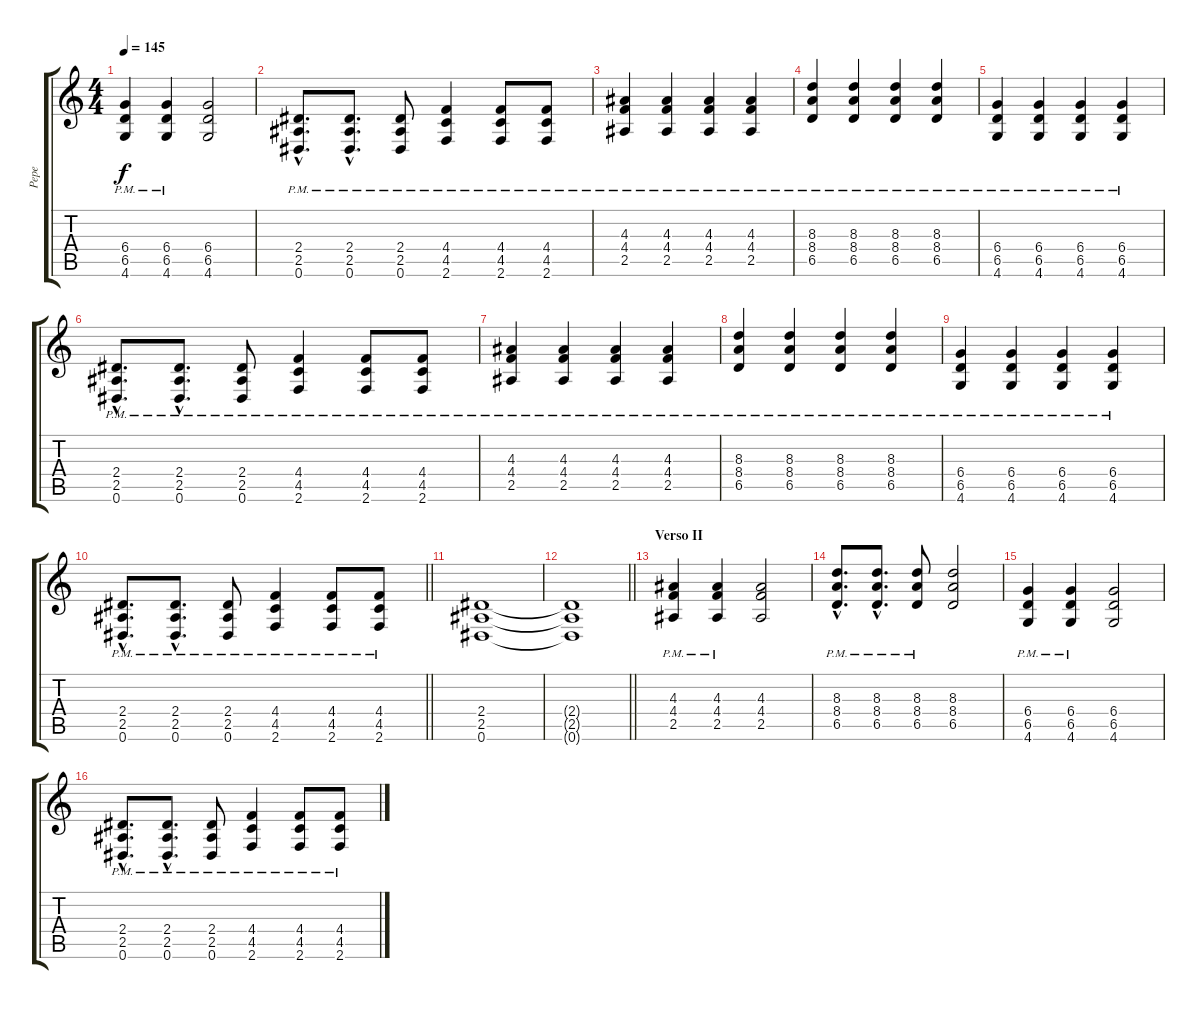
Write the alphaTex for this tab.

\track ("Pepe" "Pepe") {instrument distortionguitar}
\staff {score tabs}
\tuning (Eb4 Bb3 Gb3 Db3 Ab2 Eb2) {hide}
\ts (4 4)
\tempo 145
\clef g2
\ks c
(6.4{pm} 6.5{pm} 4.6{pm}).4{dy f} (6.4{pm} 6.5{pm} 4.6{pm}).4 (6.4 6.5 4.6).2 |
(2.4{hac pm} 2.5{hac pm} 0.6{hac pm}).8{d} (2.4{hac pm} 2.5{hac pm} 0.6{hac pm}).8{d} (2.4{pm} 2.5{pm} 0.6{pm}).8 (4.4{pm} 4.5{pm} 2.6{pm}).4 (4.4{pm} 4.5{pm} 2.6{pm}).8 (4.4{pm} 4.5{pm} 2.6{pm}).8 |
(4.3{pm} 4.4{pm} 2.5{pm}).4 (4.3{pm} 4.4{pm} 2.5{pm}).4 (4.3{pm} 4.4{pm} 2.5{pm}).4 (4.3{pm} 4.4{pm} 2.5{pm}).4 |
(8.3{pm} 8.4{pm} 6.5{pm}).4 (8.3{pm} 8.4{pm} 6.5{pm}).4 (8.3{pm} 8.4{pm} 6.5{pm}).4 (8.3{pm} 8.4{pm} 6.5{pm}).4 |
(6.4{pm} 6.5{pm} 4.6{pm}).4 (6.4{pm} 6.5{pm} 4.6{pm}).4 (6.4{pm} 6.5{pm} 4.6{pm}).4 (6.4{pm} 6.5{pm} 4.6{pm}).4 |
(2.4{hac pm} 2.5{hac pm} 0.6{hac pm}).8{d} (2.4{hac pm} 2.5{hac pm} 0.6{hac pm}).8{d} (2.4{pm} 2.5{pm} 0.6{pm}).8 (4.4{pm} 4.5{pm} 2.6{pm}).4 (4.4{pm} 4.5{pm} 2.6{pm}).8 (4.4{pm} 4.5{pm} 2.6{pm}).8 |
(4.3{pm} 4.4{pm} 2.5{pm}).4 (4.3{pm} 4.4{pm} 2.5{pm}).4 (4.3{pm} 4.4{pm} 2.5{pm}).4 (4.3{pm} 4.4{pm} 2.5{pm}).4 |
(8.3{pm} 8.4{pm} 6.5{pm}).4 (8.3{pm} 8.4{pm} 6.5{pm}).4 (8.3{pm} 8.4{pm} 6.5{pm}).4 (8.3{pm} 8.4{pm} 6.5{pm}).4 |
(6.4{pm} 6.5{pm} 4.6{pm}).4 (6.4{pm} 6.5{pm} 4.6{pm}).4 (6.4{pm} 6.5{pm} 4.6{pm}).4 (6.4{pm} 6.5{pm} 4.6{pm}).4 |
\barLineRight lightlight
(2.4{hac pm} 2.5{hac pm} 0.6{hac pm}).8{d} (2.4{hac pm} 2.5{hac pm} 0.6{hac pm}).8{d} (2.4{pm} 2.5{pm} 0.6{pm}).8 (4.4{pm} 4.5{pm} 2.6{pm}).4 (4.4{pm} 4.5{pm} 2.6{pm}).8 (4.4{pm} 4.5{pm} 2.6{pm}).8 |
(2.4 2.5 0.6).1 |
\barLineRight lightlight
(2.4{t} 2.5{t} 0.6{t}).1 |
\section ("" "Verso II")
(4.3{pm} 4.4{pm} 2.5{pm}).4 (4.3{pm} 4.4{pm} 2.5{pm}).4 (4.3 4.4 2.5).2 |
(8.3{hac pm} 8.4{hac pm} 6.5{hac pm}).8{d} (8.3{hac pm} 8.4{hac pm} 6.5{hac pm}).8{d} (8.3{pm} 8.4{pm} 6.5{pm}).8 (8.3 8.4 6.5).2 |
(6.4{pm} 6.5{pm} 4.6{pm}).4 (6.4{pm} 6.5{pm} 4.6{pm}).4 (6.4 6.5 4.6).2 |
(2.4{hac pm} 2.5{hac pm} 0.6{hac pm}).8{d} (2.4{hac pm} 2.5{hac pm} 0.6{hac pm}).8{d} (2.4{pm} 2.5{pm} 0.6{pm}).8 (4.4{pm} 4.5{pm} 2.6{pm}).4 (4.4{pm} 4.5{pm} 2.6{pm}).8 (4.4{pm} 4.5{pm} 2.6{pm}).8
